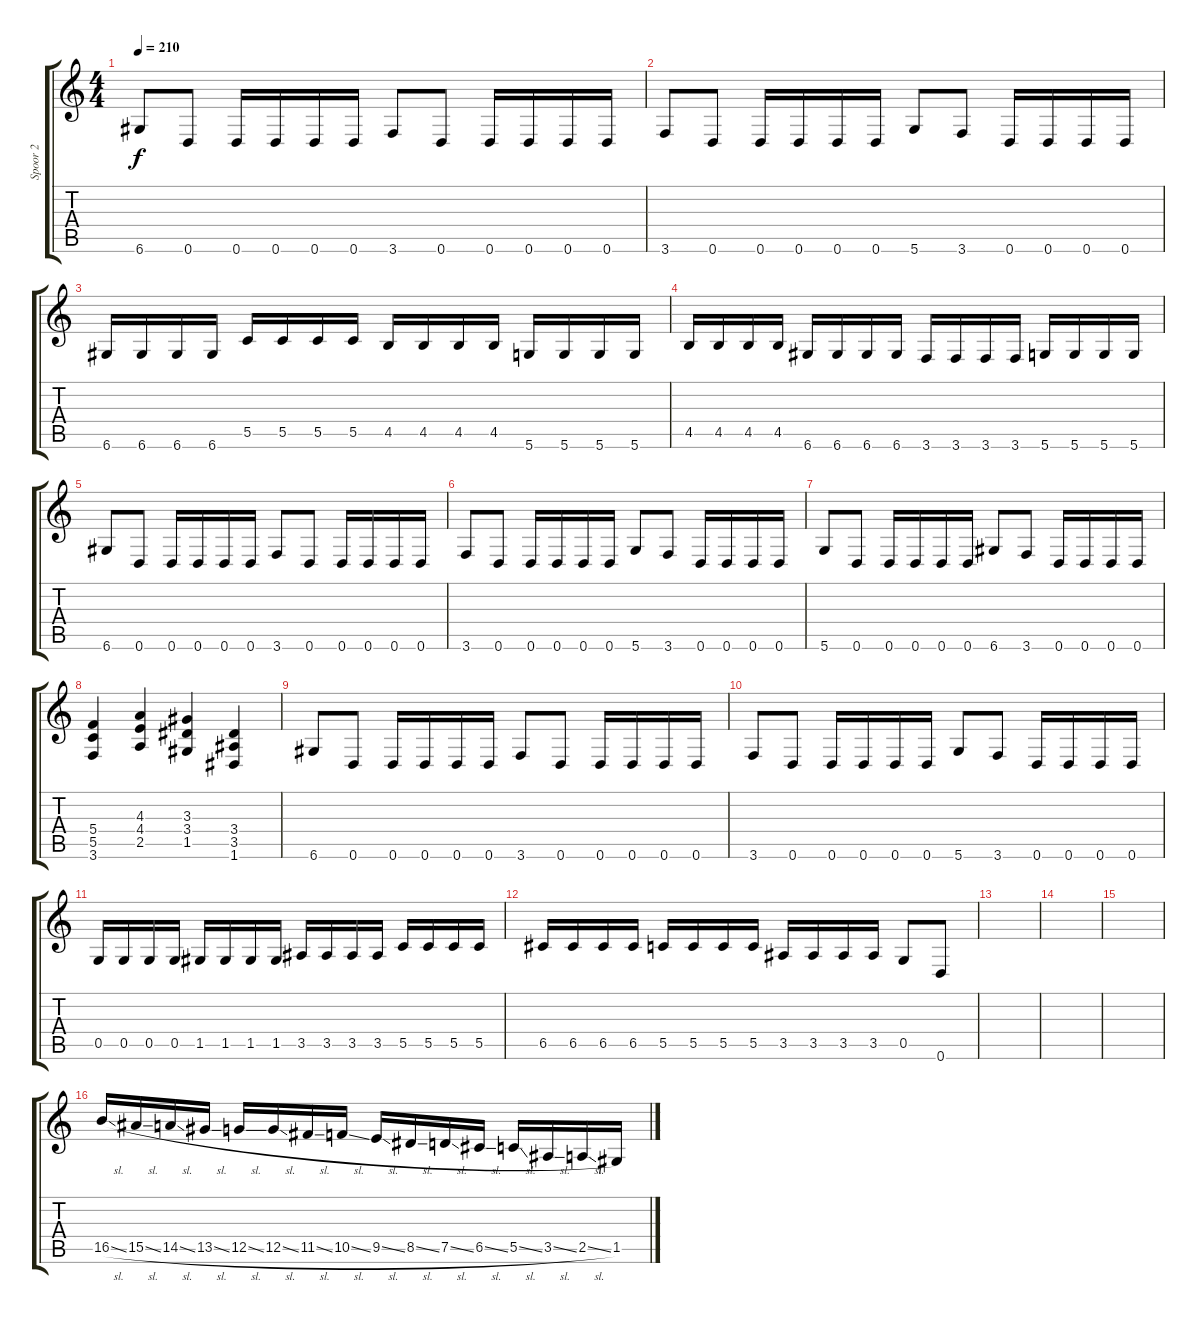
\track ("Spoor 2" "Spoor 2") {instrument distortionguitar}
\staff {score tabs}
\tuning (D4 A3 F3 C3 G2 D2) {hide}
\ts (4 4)
\tempo 210
\clef g2
\ks c
6.6.8{dy f} 0.6.8 0.6.16 0.6.16 0.6.16 0.6.16 3.6.8 0.6.8 0.6.16 0.6.16 0.6.16 0.6.16 |
3.6.8 0.6.8 0.6.16 0.6.16 0.6.16 0.6.16 5.6.8 3.6.8 0.6.16 0.6.16 0.6.16 0.6.16 |
6.6.16 6.6.16 6.6.16 6.6.16 5.5.16 5.5.16 5.5.16 5.5.16 4.5.16 4.5.16 4.5.16 4.5.16 5.6.16 5.6.16 5.6.16 5.6.16 |
4.5.16 4.5.16 4.5.16 4.5.16 6.6.16 6.6.16 6.6.16 6.6.16 3.6.16 3.6.16 3.6.16 3.6.16 5.6.16 5.6.16 5.6.16 5.6.16 |
6.6.8 0.6.8 0.6.16 0.6.16 0.6.16 0.6.16 3.6.8 0.6.8 0.6.16 0.6.16 0.6.16 0.6.16 |
3.6.8 0.6.8 0.6.16 0.6.16 0.6.16 0.6.16 5.6.8 3.6.8 0.6.16 0.6.16 0.6.16 0.6.16 |
5.6.8 0.6.8 0.6.16 0.6.16 0.6.16 0.6.16 6.6.8 3.6.8 0.6.16 0.6.16 0.6.16 0.6.16 |
(5.4 5.5 3.6).4 (4.3 4.4 2.5).4 (3.3 3.4 1.5).4 (3.4 3.5 1.6).4 |
6.6.8 0.6.8 0.6.16 0.6.16 0.6.16 0.6.16 3.6.8 0.6.8 0.6.16 0.6.16 0.6.16 0.6.16 |
3.6.8 0.6.8 0.6.16 0.6.16 0.6.16 0.6.16 5.6.8 3.6.8 0.6.16 0.6.16 0.6.16 0.6.16 |
0.5.16 0.5.16 0.5.16 0.5.16 1.5.16 1.5.16 1.5.16 1.5.16 3.5.16 3.5.16 3.5.16 3.5.16 5.5.16 5.5.16 5.5.16 5.5.16 |
6.5.16 6.5.16 6.5.16 6.5.16 5.5.16 5.5.16 5.5.16 5.5.16 3.5.16 3.5.16 3.5.16 3.5.16 0.5.8 0.6.8 |
|
|
|
16.5{sl}.16{volume 11 balance 14 instrument guitarharmonics} 15.5{sl}.16 14.5{sl}.16 13.5{sl}.16 12.5{sl}.16 12.5{sl}.16 11.5{sl}.16 10.5{sl}.16 9.5{sl}.16 8.5{sl}.16 7.5{sl}.16 6.5{sl}.16 5.5{sl}.16 3.5{sl}.16 2.5{sl}.16 1.5.16
